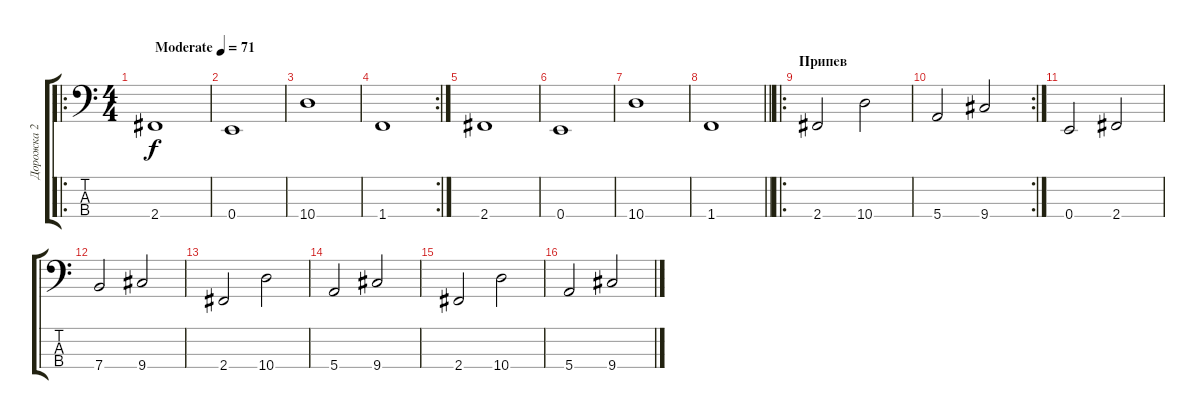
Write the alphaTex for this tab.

\track ("Дорожка 2" "Дорожка 2") {instrument electricbasspick}
\staff {score tabs}
\tuning (G2 D2 A1 E1) {hide}
\ro
\ts (4 4)
\tempo (71 "Moderate")
\clef f4
\ks c
2.4.1{dy f instrument electricbasspick} |
0.4.1 |
10.4.1 |
\rc 2
1.4.1 |
2.4.1 |
0.4.1 |
10.4.1 |
\barLineRight lightlight
1.4.1 |
\ro
\section ("" "Припев")
2.4.2 10.4.2 |
\rc 2
5.4.2 9.4.2 |
0.4.2 2.4.2 |
7.4.2 9.4.2 |
2.4.2 10.4.2 |
5.4.2 9.4.2 |
2.4.2 10.4.2 |
5.4.2 9.4.2
